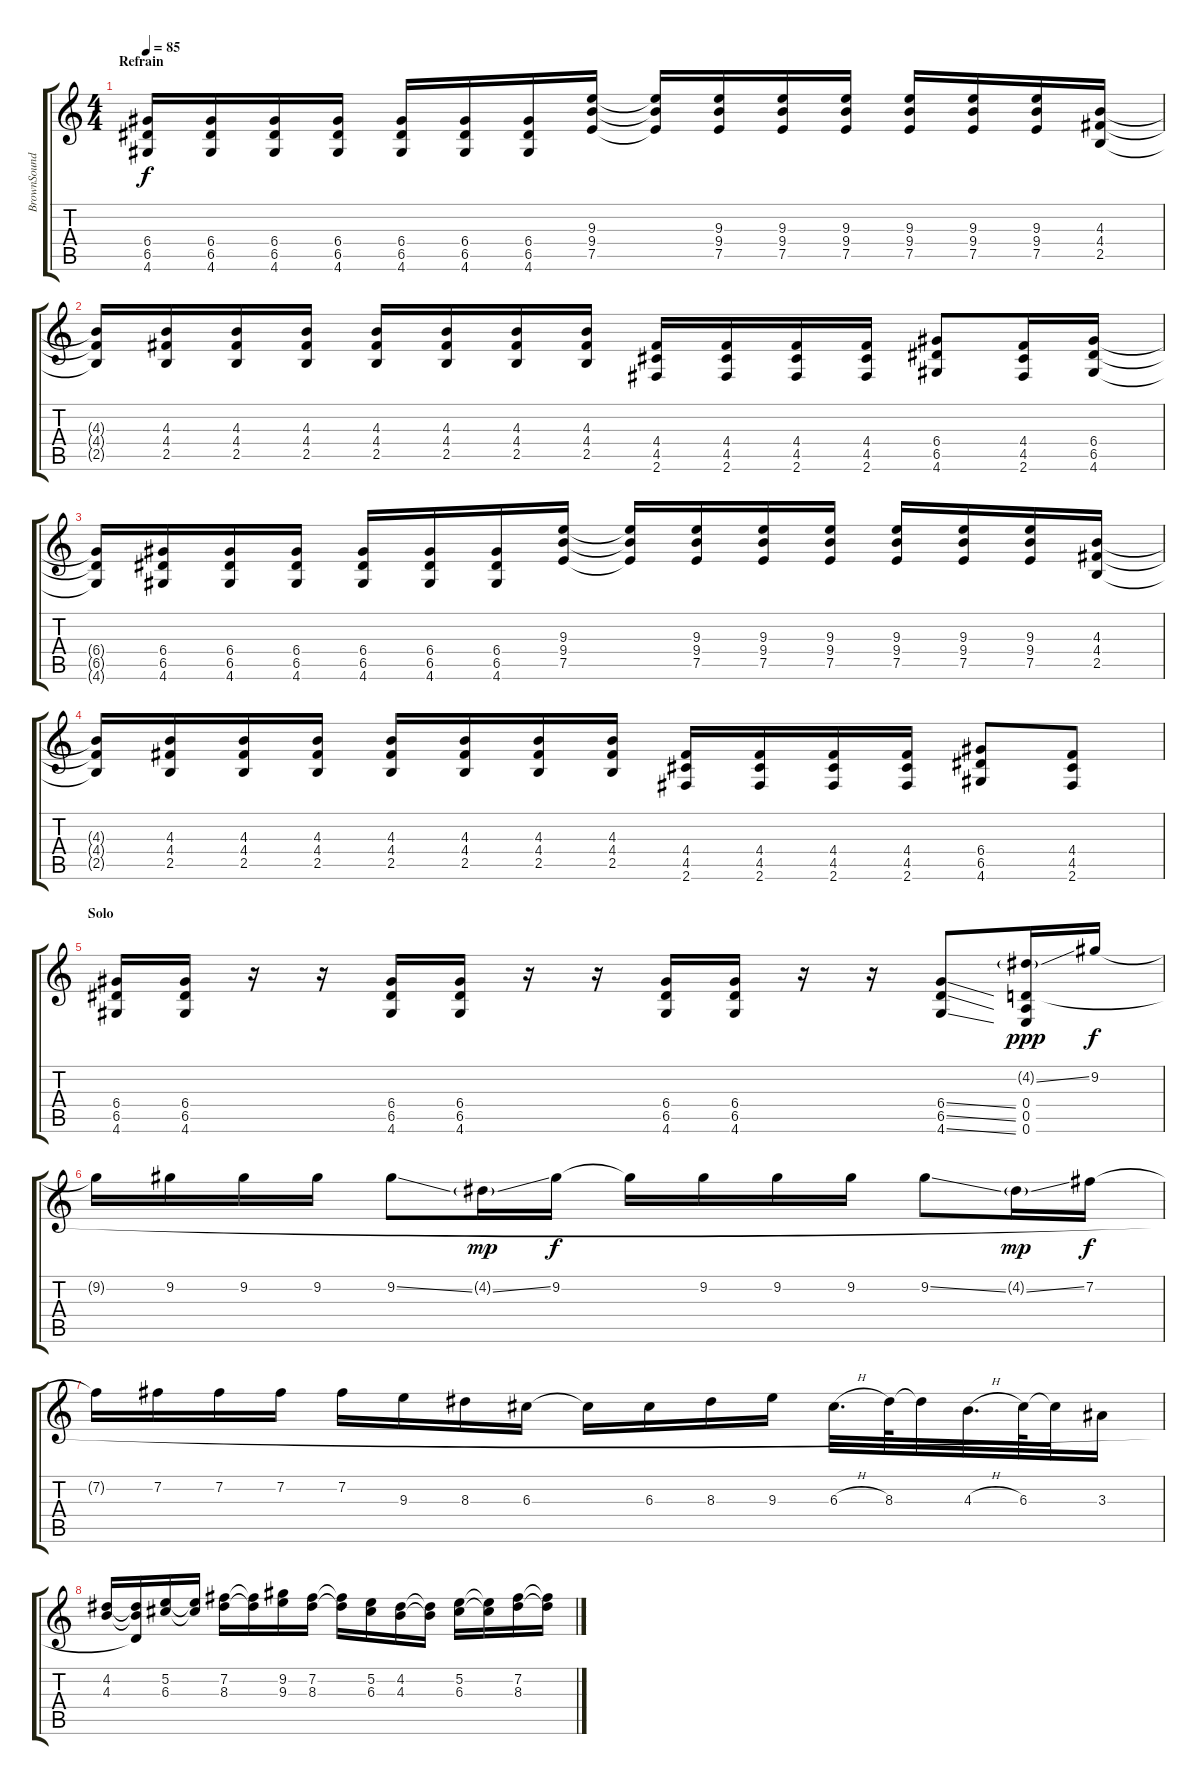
\track ("BrownSound" "BrownSound") {instrument distortionguitar}
\staff {score tabs}
\tuning (E4 B3 G3 D3 A2 E2) {hide}
\ts (4 4)
\section ("" "Refrain")
\tempo 85
\clef g2
\ks c
(6.4{t} 6.5{t} 4.6{t}).16{dy f} (6.4 6.5 4.6).16 (6.4 6.5 4.6).16 (6.4 6.5 4.6).16 (6.4 6.5 4.6).16 (6.4 6.5 4.6).16 (6.4 6.5 4.6).16 (9.3 9.4 7.5).16 (9.3{t} 9.4{t} 7.5{t}).16 (9.3 9.4 7.5).16 (9.3 9.4 7.5).16 (9.3 9.4 7.5).16 (9.3 9.4 7.5).16 (9.3 9.4 7.5).16 (9.3 9.4 7.5).16 (4.3 4.4 2.5).16 |
(4.3{t} 4.4{t} 2.5{t}).16 (4.3 4.4 2.5).16 (4.3 4.4 2.5).16 (4.3 4.4 2.5).16 (4.3 4.4 2.5).16 (4.3 4.4 2.5).16 (4.3 4.4 2.5).16 (4.3 4.4 2.5).16 (4.4 4.5 2.6).16 (4.4 4.5 2.6).16 (4.4 4.5 2.6).16 (4.4 4.5 2.6).16 (6.4 6.5 4.6).8 (4.4 4.5 2.6).16 (6.4 6.5 4.6).16 |
(6.4{t} 6.5{t} 4.6{t}).16 (6.4 6.5 4.6).16 (6.4 6.5 4.6).16 (6.4 6.5 4.6).16 (6.4 6.5 4.6).16 (6.4 6.5 4.6).16 (6.4 6.5 4.6).16 (9.3 9.4 7.5).16 (9.3{t} 9.4{t} 7.5{t}).16 (9.3 9.4 7.5).16 (9.3 9.4 7.5).16 (9.3 9.4 7.5).16 (9.3 9.4 7.5).16 (9.3 9.4 7.5).16 (9.3 9.4 7.5).16 (4.3 4.4 2.5).16 |
(4.3{t} 4.4{t} 2.5{t}).16 (4.3 4.4 2.5).16 (4.3 4.4 2.5).16 (4.3 4.4 2.5).16 (4.3 4.4 2.5).16 (4.3 4.4 2.5).16 (4.3 4.4 2.5).16 (4.3 4.4 2.5).16 (4.4 4.5 2.6).16 (4.4 4.5 2.6).16 (4.4 4.5 2.6).16 (4.4 4.5 2.6).16 (6.4 6.5 4.6).8 (4.4 4.5 2.6).8 |
\section ("" "Solo")
(6.4 6.5 4.6).16 (6.4 6.5 4.6).16 r.16 r.16 (6.4 6.5 4.6).16 (6.4 6.5 4.6).16 r.16 r.16 (6.4 6.5 4.6).16 (6.4 6.5 4.6).16 r.16 r.16 (6.4{ss} 6.5{ss} 4.6{ss}).8 (4.2{ss g} 0.4 0.5 0.6).16{dy ppp} 9.2.16{dy f} |
9.2{t}.16 9.2.16 9.2.16 9.2.16 9.2{ss}.8 4.2{ss g}.16{dy mp} 9.2.16{dy f} 9.2{t}.16 9.2.16 9.2.16 9.2.16 9.2{ss}.8 4.2{ss g}.16{dy mp} 7.2.16{dy f} |
7.2{t}.16 7.2.16 7.2.16 7.2.16 7.2.16 9.3.16 8.3.16 6.3.16 6.3{t}.16 6.3.16 8.3.16 9.3.16 6.3{h}.32{d} 8.3.64 8.3{t}.32 4.3{h}.32{d} 6.3.64 6.3{t}.32 3.3.16 |
(4.2 4.3).16 (4.2{t} 4.3{t} 0.4{t}).16 (5.2 6.3).16 (5.2{t} 6.3{t}).16 (7.2 8.3).16 (7.2{t} 8.3{t}).16 (9.2 9.3).16 (7.2 8.3).16 (7.2{t} 8.3{t}).16 (5.2 6.3).16 (4.2 4.3).16 (4.2{t} 4.3{t}).16 (5.2 6.3).16 (5.2{t} 6.3{t}).16 (7.2 8.3).16 (7.2{t} 8.3{t}).16
